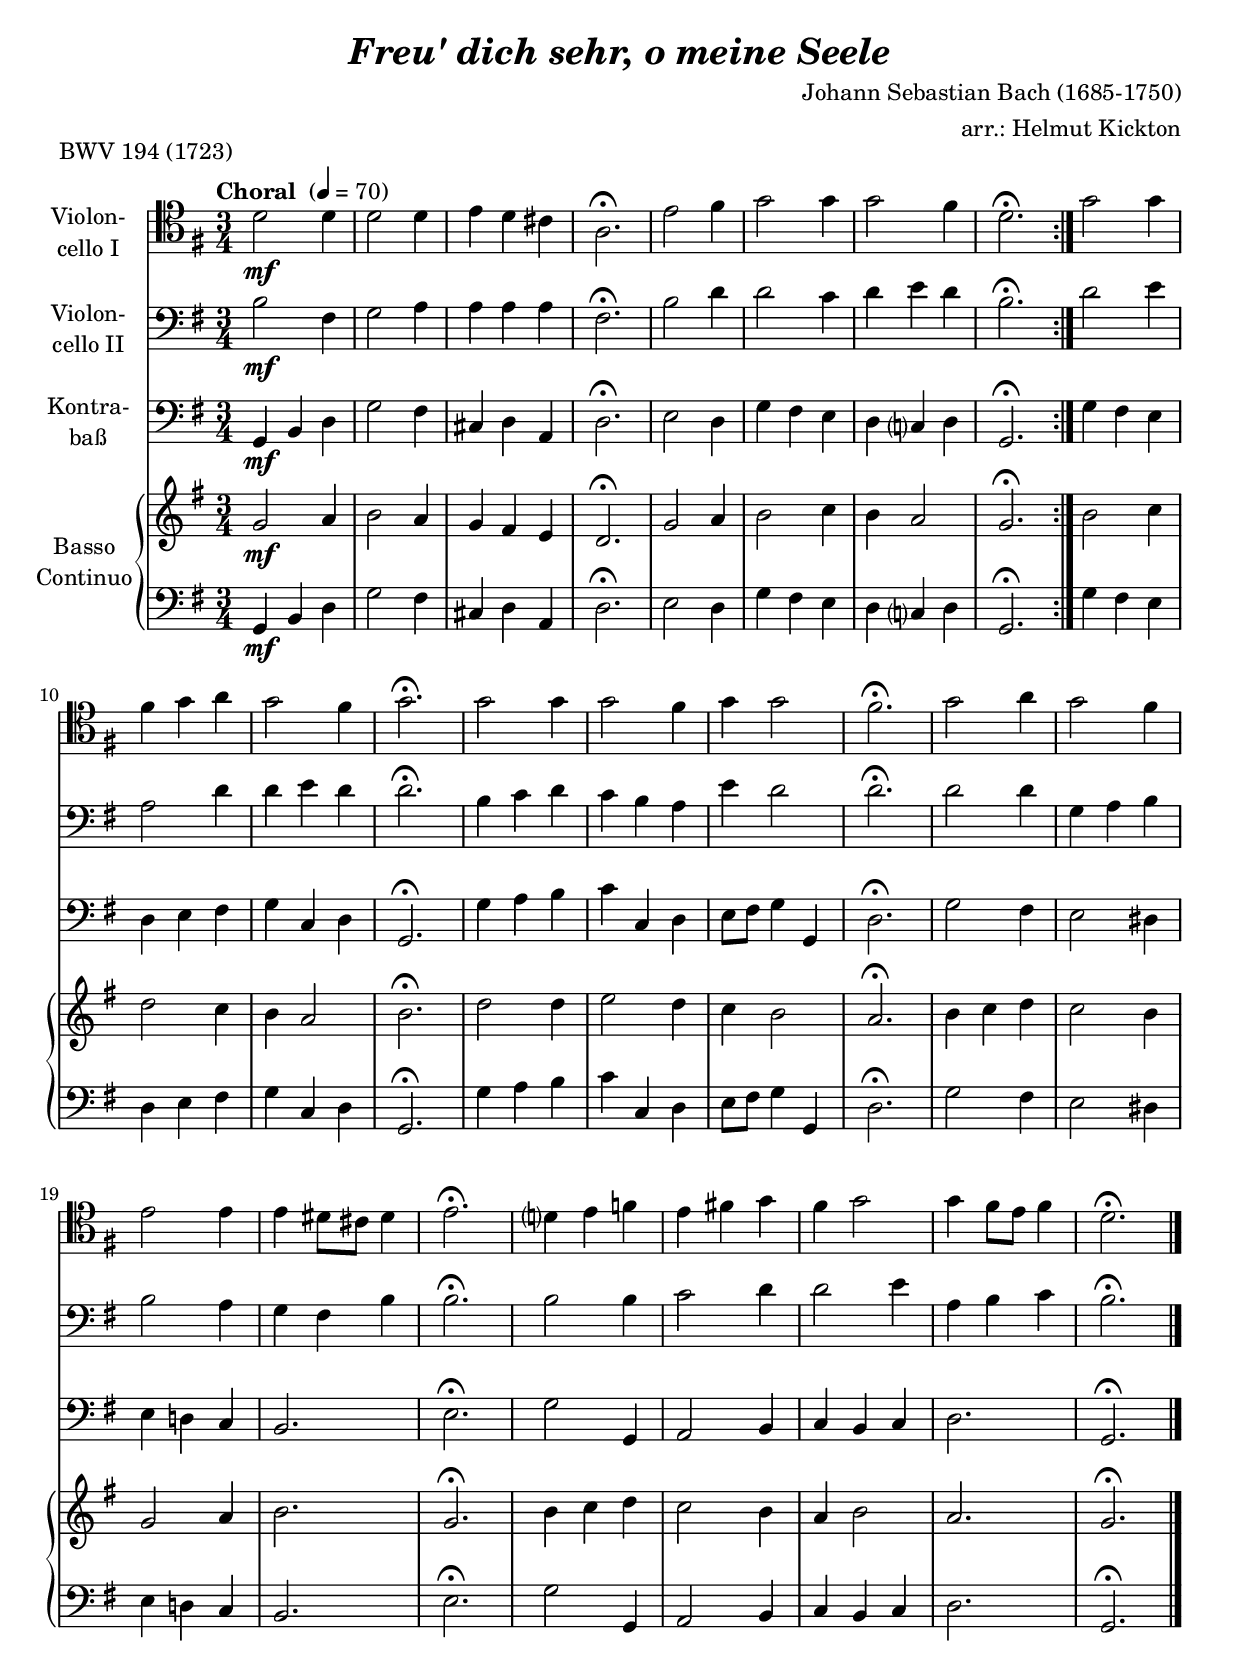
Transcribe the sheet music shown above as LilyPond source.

\version "2.16.2"
\include "deutsch.ly"

#(set-global-staff-size 20)

\header {
  title     = \markup \bold \italic "Freu' dich sehr, o meine Seele"
  composer  = "Johann Sebastian Bach (1685-1750)"
  arranger  = "arr.: Helmut Kickton"
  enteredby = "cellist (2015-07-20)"
  piece     = "BWV 194 (1723)"
}

voiceconsts = {
  \key g \major
  \time 3/4
  \clef "bass"
  \tempo "Choral " 4=70
  \numericTimeSignature
%  \compressFullBarRests
  \set tupletSpannerDuration = #(ly:make-moment 1 4)
}

mifl= "oboe"
mist = "string ensemble 1"
miva = "pizzicato strings"
%miba = "bassoon"
miba = "drawbar organ"
mikl = "harpsichord"

va = \relative c'' {
  \voiceconsts
  \clef "treble"
  
  \repeat volta 2 {
    g2\mf a4
    h2 a4
    g fis e
    d2.\fermata
    g2 a4
    h2 c4
    h a2
    g2.\fermata
  }
  h2 c4 d2 c4 h a2
  h2.\fermata
  d2 d4
  e2 d4
  c h2
  a2.\fermata

  h4 c d
  c2 h4
  g2 a4
  h2.
  g\fermata
  h4 c d
  c2 h4
  a h2
  a2.
  g\fermata \bar "|."
}

vb = \relative c' {
  \voiceconsts
  \clef "tenor"
  
  \repeat volta 2 {
    d2\mf d4
    d2 d4
    e d cis
    a2.\fermata
    e'2 fis4
    g2 g4
    g2 fis4
    d2.\fermata
  }

  g2 g4
  fis g a
  g2 fis4
  g2.\fermata
  g2 g4
  g2 fis4
  g g2
  fis2.\fermata

  g2 a4
  g2 fis4
  e2 e4
  e dis8 cis dis4
  e2.\fermata
  d?4 e f
  e fis! g
  fis g2
  g4 fis8 e fis4
  d2.\fermata \bar "|."
}

vc = \relative c' {
  \voiceconsts
  
  \repeat volta 2 {
    h2\mf fis4
    g2 a4
    a a a
    fis2.\fermata
    h2 d4
    d2 c4
    d e d
    h2.\fermata
  }

  d2 e4
  a,2 d4
  d e d
  d2.\fermata
  h4 c d
  c h a
  e' d2
  d2.\fermata

  d2 d4
  g, a h
  h2 a4
  g fis h
  h2.\fermata
  h2 h4
  c2 d4
  d2 e4
  a, h c
  h2.\fermata \bar "|."
}

vd = \relative c {
  \voiceconsts
  
  \repeat volta 2 {
    g4\mf h d
    g2 fis4
    cis d a
    d2.\fermata
    e2 d4
    g fis e
    d c? d
    g,2.\fermata
  }

  g'4 fis e
  d e fis
  g c, d
  g,2.\fermata
  g'4 a h
  c c, d
  e8 fis g4 g,
  d'2.\fermata

  g2 fis4
  e2 dis4
  e d! c
  h2.
  e\fermata
  g2 g,4
  a2 h4
  c h c
  d2.
  g,\fermata \bar "|."
}


music = <<
      \new Staff {
        \set Staff.midiInstrument = \mist
        \set Staff.instrumentName = \markup \center-column { "Violon-" "cello I" }
        \transpose g g { \vb }
      }

      \new Staff {
        \set Staff.midiInstrument = \mist
        \set Staff.instrumentName = \markup \center-column { "Violon-" "cello II" }
        \transpose g g { \vc }
      }

      \new Staff {
        \set Staff.midiInstrument = \miba
        \set Staff.instrumentName = \markup \center-column { "Kontra-" "baß" }
        \transpose g g { \vd }
      }

      \new PianoStaff <<
	\set PianoStaff.instrumentName = \markup \center-column { "Basso" "Continuo" }
	\set PianoStaff.midiInstrument = \mikl
        \new Staff {
          \transpose g g { \va }
        }

        \new Staff {	
          \transpose g g { \vd }
        }
      >>
>>

\book {
  \score {
   \music
    \layout {}
  }

  \score {
    \unfoldRepeats \music

    \midi {
      \context {
        \Score
      }
    }
  }
}
